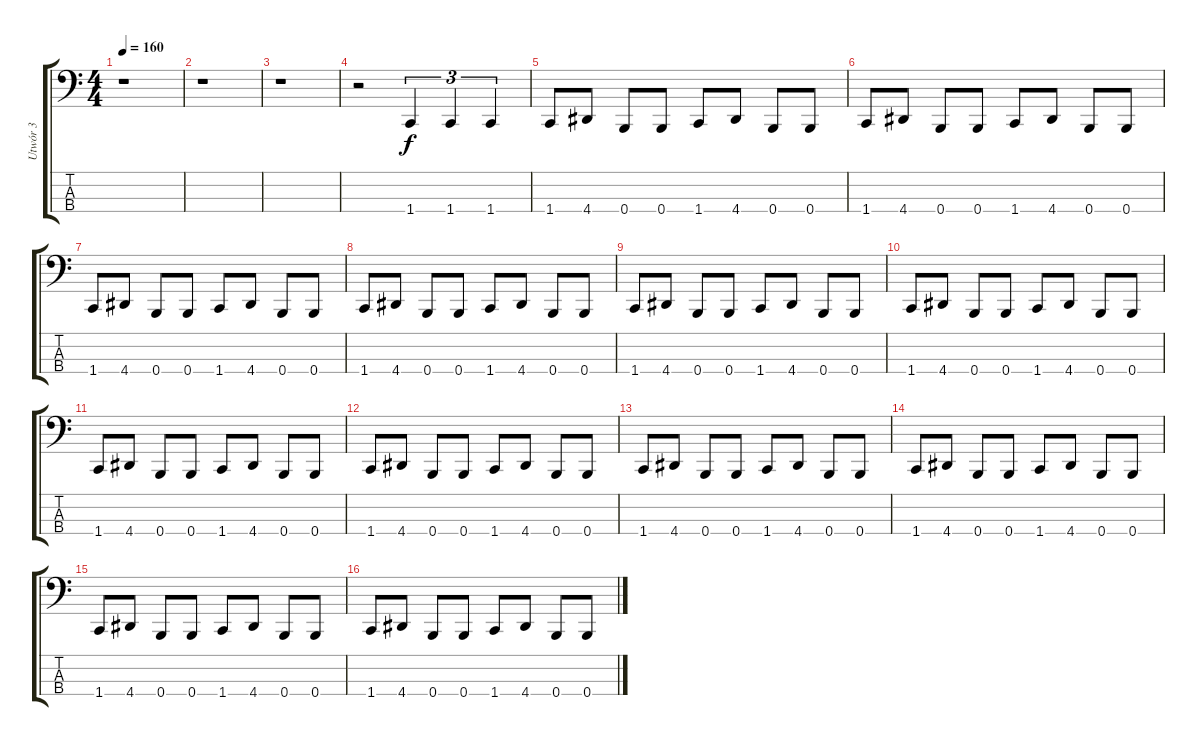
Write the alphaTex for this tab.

\track ("Utwór 3" "Utwór 3") {instrument electricbasspick}
\staff {score tabs}
\tuning (E2 B1 Gb1 B0) {hide}
\ts (4 4)
\tempo 160
\clef f4
\ks c
r.1{dy f} |
r.1 |
r.1 |
r.2 1.4.4{tu (3 2)} 1.4.4{tu (3 2)} 1.4.4{tu (3 2)} |
1.4.8 4.4.8 0.4.8 0.4.8 1.4.8 4.4.8 0.4.8 0.4.8 |
1.4.8 4.4.8 0.4.8 0.4.8 1.4.8 4.4.8 0.4.8 0.4.8 |
1.4.8 4.4.8 0.4.8 0.4.8 1.4.8 4.4.8 0.4.8 0.4.8 |
1.4.8 4.4.8 0.4.8 0.4.8 1.4.8 4.4.8 0.4.8 0.4.8 |
1.4.8 4.4.8 0.4.8 0.4.8 1.4.8 4.4.8 0.4.8 0.4.8 |
1.4.8 4.4.8 0.4.8 0.4.8 1.4.8 4.4.8 0.4.8 0.4.8 |
1.4.8 4.4.8 0.4.8 0.4.8 1.4.8 4.4.8 0.4.8 0.4.8 |
1.4.8 4.4.8 0.4.8 0.4.8 1.4.8 4.4.8 0.4.8 0.4.8 |
1.4.8 4.4.8 0.4.8 0.4.8 1.4.8 4.4.8 0.4.8 0.4.8 |
1.4.8 4.4.8 0.4.8 0.4.8 1.4.8 4.4.8 0.4.8 0.4.8 |
1.4.8 4.4.8 0.4.8 0.4.8 1.4.8 4.4.8 0.4.8 0.4.8 |
1.4.8 4.4.8 0.4.8 0.4.8 1.4.8 4.4.8 0.4.8 0.4.8
